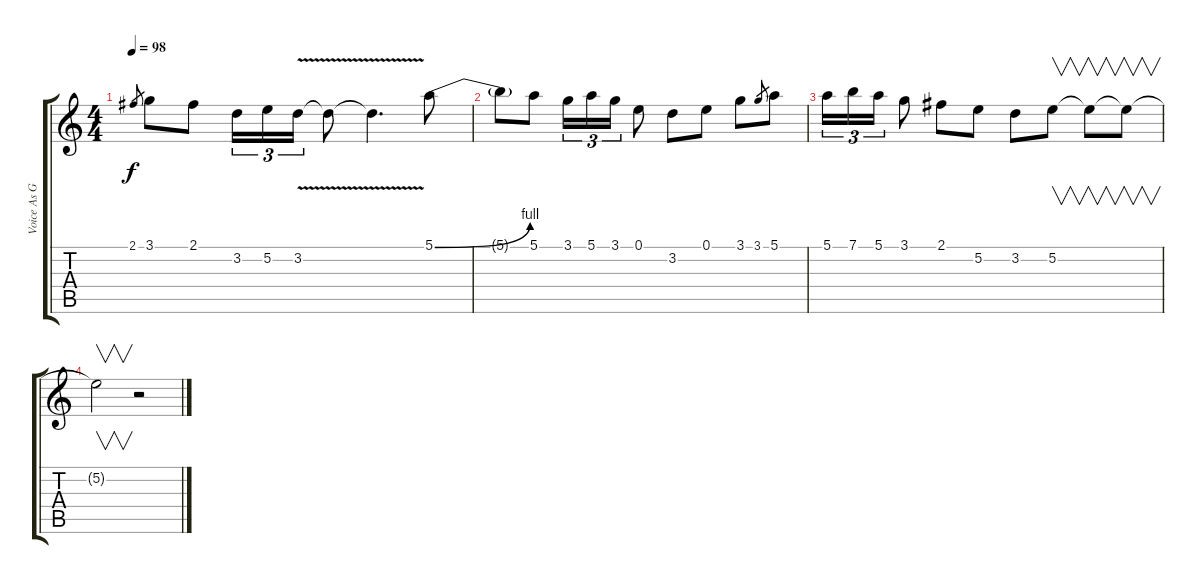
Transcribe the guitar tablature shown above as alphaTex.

\track ("Voice As Guitar" "Voice As G") {instrument acousticguitarnylon}
\staff {score tabs}
\tuning (E4 B3 G3 D3 A2 E2) {hide}
\ts (4 4)
\tempo 98
\clef g2
\ks c
2.1.8{gr dy f} 3.1.8 2.1.8 3.2.16{tu (3 2)} 5.2.16{tu (3 2)} 3.2{v}.16{tu (3 2)} 3.2{v t}.8 3.2{v t}.4{d} 5.1{be (bend 0 0 60 4)}.8 |
5.1{t}.8 5.1.8 3.1.16{tu (3 2)} 5.1.16{tu (3 2)} 3.1.16{tu (3 2)} 0.1.8 3.2.8 0.1.8 3.1.8 3.1.8{gr} 5.1.8 |
5.1.16{tu (3 2)} 7.1.16{tu (3 2)} 5.1.16{tu (3 2)} 3.1.8 2.1.8 5.2.8 3.2.8 5.2.8{v} 5.2{t}.8{v} 5.2{t}.8{v} |
5.2{t}.2{v} r.2
